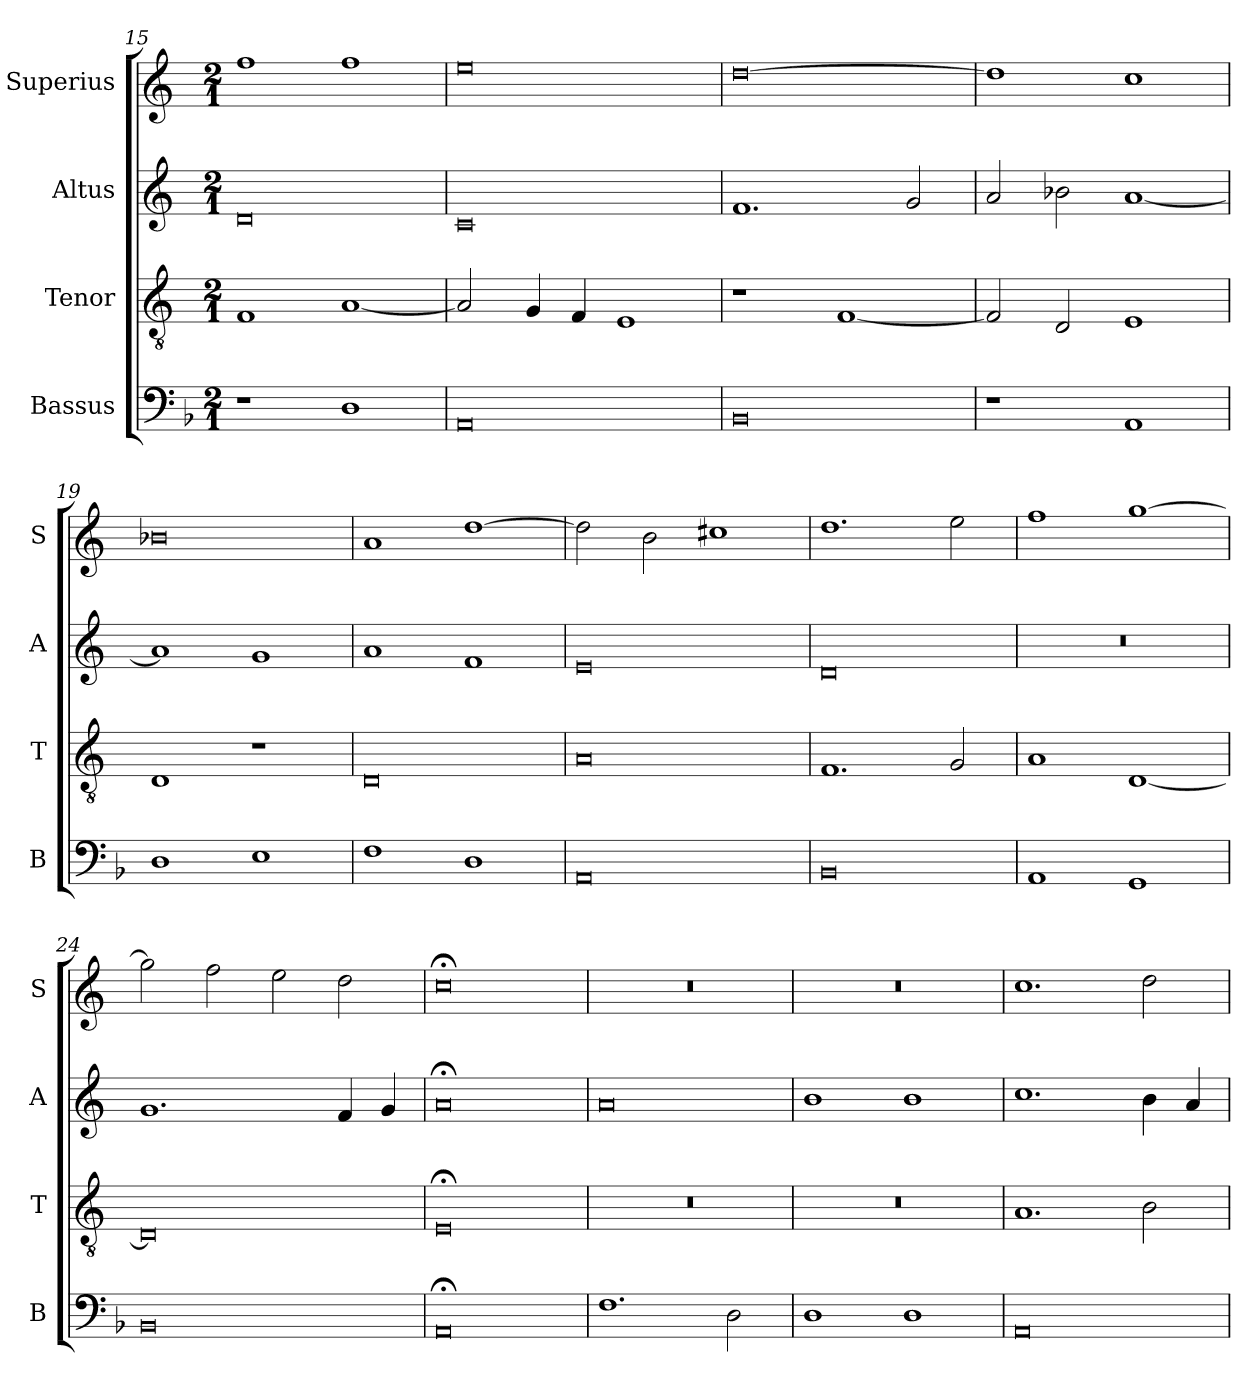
**kern	**kern	**kern	**kern
*part4	*part3	*part2	*part1
*staff4	*staff3	*staff2	*staff1
*I"Bassus	*I"Tenor	*I"Altus	*I"Superius
*I'B	*I'T	*I'A	*I'S
*clefF4	*clefGv2	*clefG2	*clefG2
*k[b-]	*k[]	*k[]	*k[]
*M2/1	*M2/1	*M2/1	*M2/1
=15	=15	=15	=15
1r	1F	0d	1ff
1D	[1A	.	1ff
=16	=16	=16	=16
0AA	2A/]	0c	0ee
.	4G/	.	.
.	4F/	.	.
.	1E	.	.
=17	=17	=17	=17
0BB-	1r	1.f	[0dd
.	[1F	.	.
.	.	2g/	.
=18	=18	=18	=18
1r	2F/]	2a/	1dd]
.	2D/	2b-X\	.
1AA	1E	[1a	1cc
=19	=19	=19	=19
1D	1D	1a]	0b-X
1E	1r	1g	.
=20	=20	=20	=20
1F	0D	1a	1a
1D	.	1f	[1dd
=21	=21	=21	=21
0AA	0A	0e	2dd\]
.	.	.	2b\
.	.	.	1cc#X
=22	=22	=22	=22
0BB-	1.F	0d	1.dd
.	2G/	.	2ee\
=23	=23	=23	=23
1AA	1A	0r	1ff
1GG	[1D	.	[1gg
=24	=24	=24	=24
0BB-	0D]	1.g	2gg\]
.	.	.	2ff\
.	.	.	2ee\
.	.	4f/	2dd\
.	.	4g/	.
=25	=25	=25	=25
0AA;<	0E;<	0a;<	0cc;<
=26	=26	=26	=26
1.F	0r	0a	0r
2D\	.	.	.
=27	=27	=27	=27
1D	0r	1b	0r
1D	.	1b	.
=28	=28	=28	=28
0AA	1.A	1.cc	1.cc
.	2B\	4b\	2dd\
.	.	4a/	.
=	=	=	=
*-	*-	*-	*-
